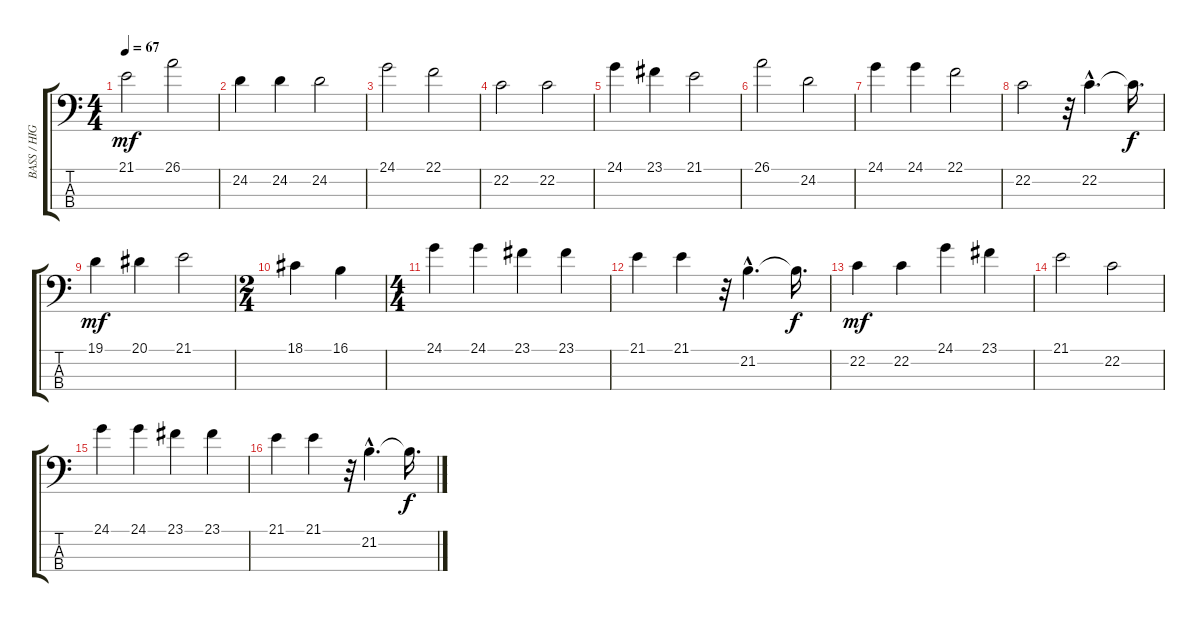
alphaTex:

\track ("BASS / HIGH" "BASS / HIG") {instrument pad7halo}
\staff {score tabs}
\tuning (G2 D2 A1 E1) {hide}
\ts (4 4)
\tempo 67
\clef f4
\ks c
21.1.2{dy mf} 26.1.2 |
24.2.4 24.2.4 24.2.2 |
24.1.2 22.1.2 |
22.2.2 22.2.2 |
24.1.4 23.1.4 21.1.2 |
26.1.2 24.2.2 |
24.1.4 24.1.4 22.1.2 |
22.2.2 r.32 22.2{hac}.4{d} 22.2{t}.16{d dy f} |
19.1.4{dy mf} 20.1.4 21.1.2 |
\ts (2 4)
18.1.4 16.1.4 |
\ts (4 4)
24.1.4 24.1.4 23.1.4 23.1.4 |
21.1.4 21.1.4 r.32 21.2{hac}.4{d} 21.2{t}.16{d dy f} |
22.2.4{dy mf} 22.2.4 24.1.4 23.1.4 |
21.1.2 22.2.2 |
24.1.4 24.1.4 23.1.4 23.1.4 |
21.1.4 21.1.4 r.32 21.2{hac}.4{d} 21.2{t}.16{d dy f}
